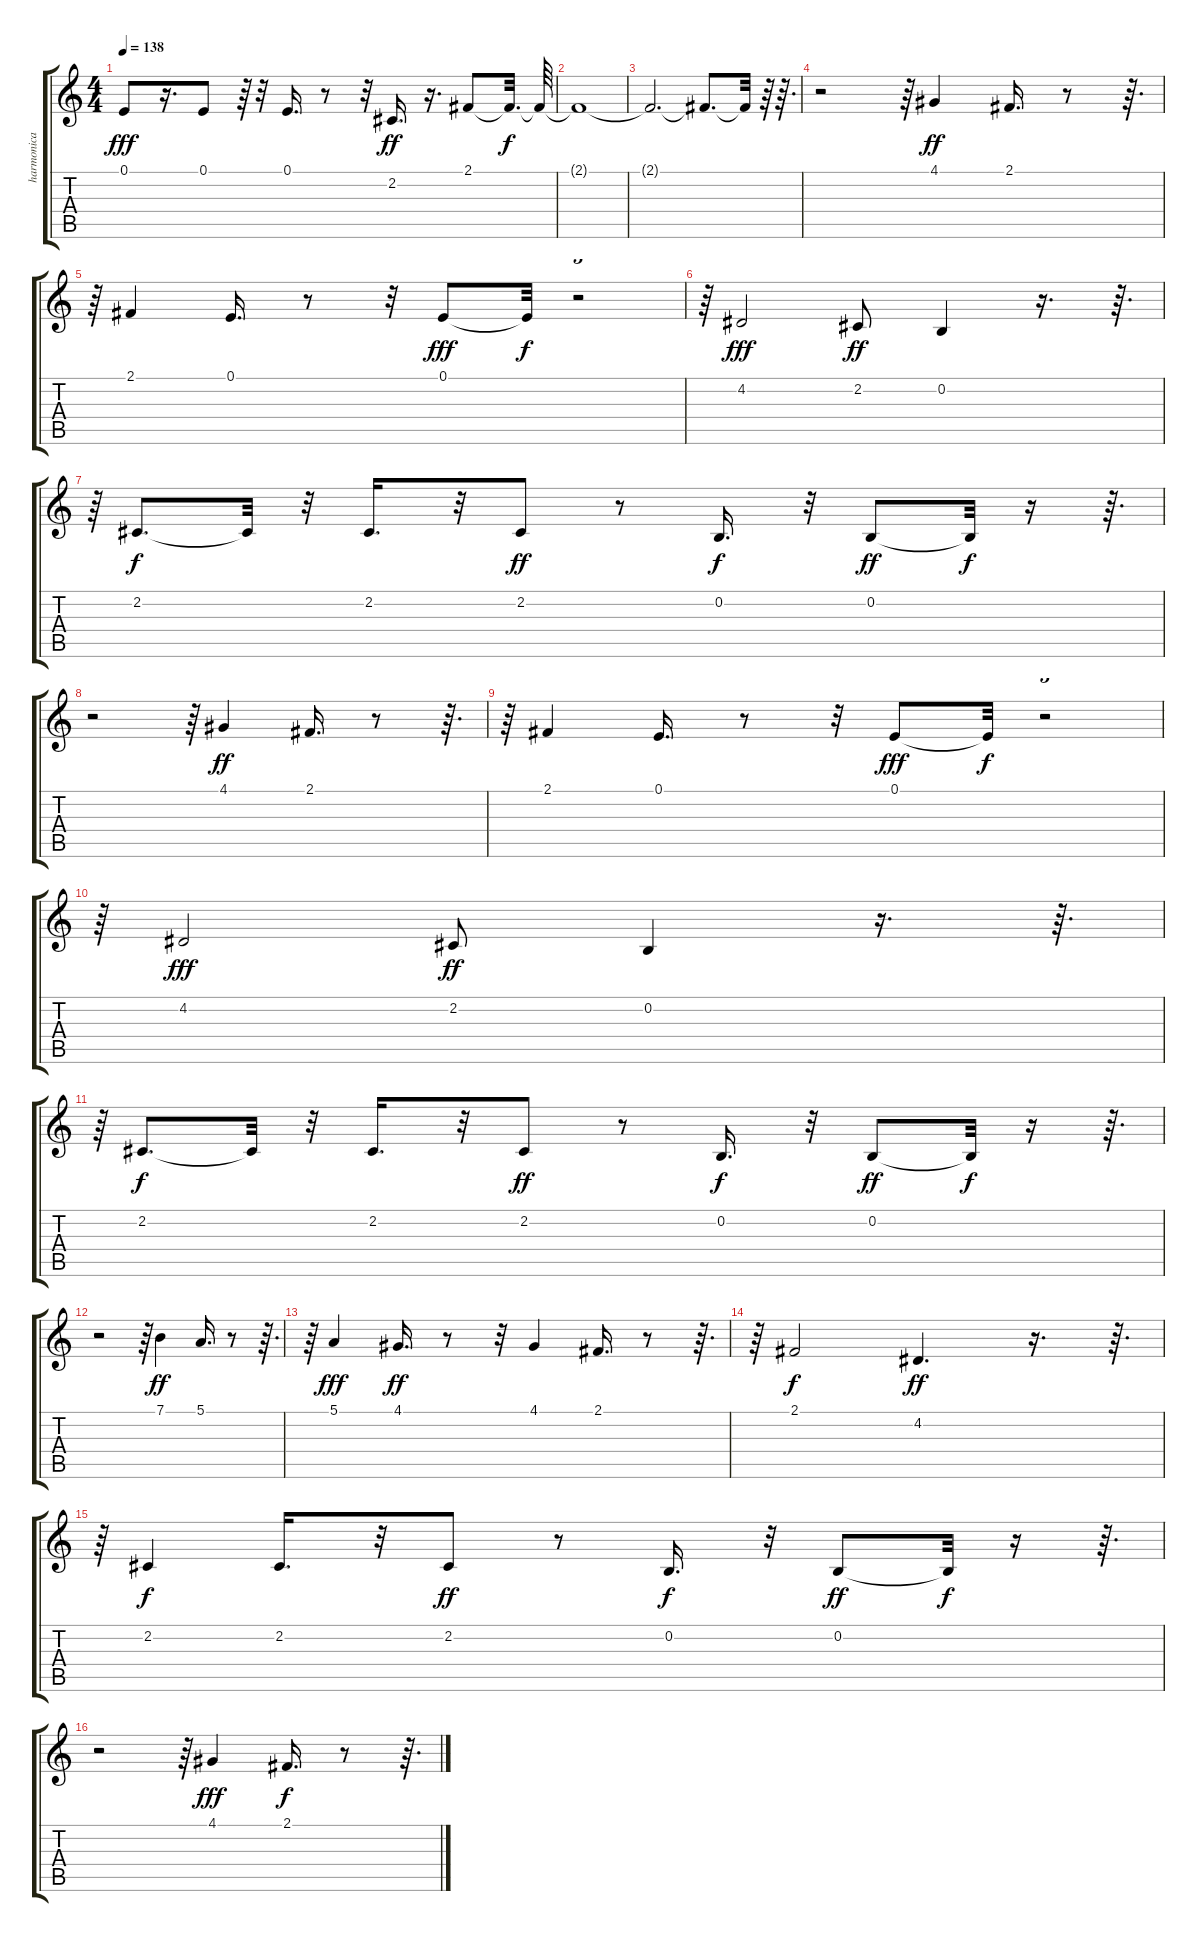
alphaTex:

\track ("harmonica" "harmonica") {instrument harmonica}
\staff {score tabs}
\tuning (E4 B3 G3 D3 A2 E2) {hide}
\ts (4 4)
\tempo 138
\clef g2
\ks c
0.1.8{dy fff} r.16{d} 0.1.8 r.64 r.32 0.1.16{d} r.8 r.32 2.2.16{d dy ff} r.16{d} 2.1.8 2.1{t}.32{d dy f} 2.1{t}.64 |
2.1{t}.1 |
2.1{t}.2{d} 2.1{t}.8{d} 2.1{t}.32 r.64 r.64{d} |
r.2 r.64 4.1.4{dy ff} 2.1.16{d} r.8 r.64{d} |
r.64 2.1.4 0.1.16{d} r.8 r.32 0.1.8{dy fff} 0.1{t}.32{dy f} r.2{tu (3 2)} |
r.64 4.2.2{dy fff} 2.2.8{dy ff} 0.2.4 r.16{d} r.64{d} |
r.64 2.2.8{d dy f} 2.2{t}.32 r.32 2.2.16{d} r.32 2.2.8{dy ff} r.8 0.2.16{d dy f} r.32 0.2.8{dy ff} 0.2{t}.32{dy f} r.16 r.64{d} |
r.2 r.64 4.1.4{dy ff} 2.1.16{d} r.8 r.64{d} |
r.64 2.1.4 0.1.16{d} r.8 r.32 0.1.8{dy fff} 0.1{t}.32{dy f} r.2{tu (3 2)} |
r.64 4.2.2{dy fff} 2.2.8{dy ff} 0.2.4 r.16{d} r.64{d} |
r.64 2.2.8{d dy f} 2.2{t}.32 r.32 2.2.16{d} r.32 2.2.8{dy ff} r.8 0.2.16{d dy f} r.32 0.2.8{dy ff} 0.2{t}.32{dy f} r.16 r.64{d} |
r.2 r.64 7.1.4{dy ff} 5.1.16{d} r.8 r.64{d} |
r.64 5.1.4{dy fff} 4.1.16{d dy ff} r.8 r.32 4.1.4 2.1.16{d} r.8 r.64{d} |
r.64 2.1.2{dy f} 4.2.4{d dy ff} r.16{d} r.64{d} |
r.64 2.2.4{dy f} 2.2.16{d} r.32 2.2.8{dy ff} r.8 0.2.16{d dy f} r.32 0.2.8{dy ff} 0.2{t}.32{dy f} r.16 r.64{d} |
r.2 r.64 4.1.4{dy fff} 2.1.16{d dy f} r.8 r.64{d}
